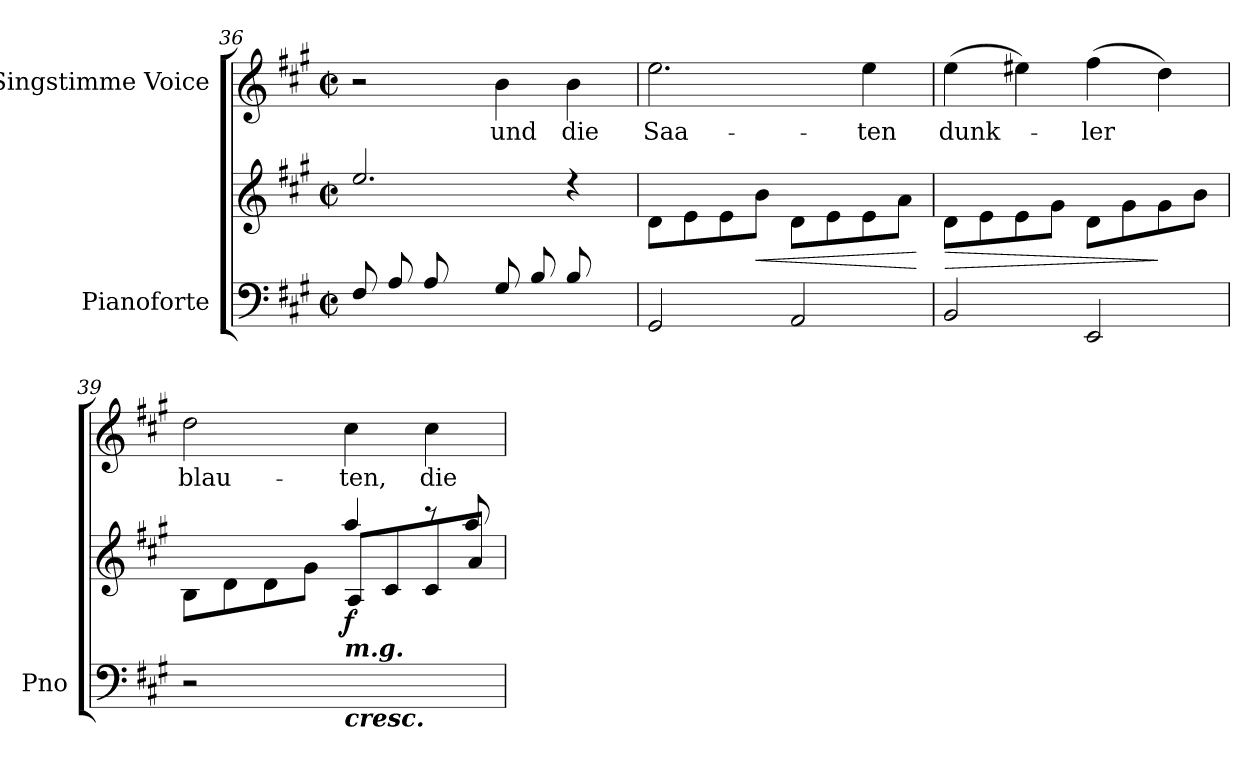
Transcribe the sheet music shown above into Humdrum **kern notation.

**kern	**kern	**dynam	**kern	**text
*part2	*part2	*part2	*part1	*part1
*staff3	*staff2	*staff2/3	*staff1	*staff1
*I"Pianoforte	*	*	*I"Singstimme Voice	*
*I'Pno	*	*	*	*
*clefF4	*clefG2	*	*clefG2	*
*k[f#c#g#]	*k[f#c#g#]	*	*k[f#c#g#]	*
*M2/2	*M2/2	*	*M2/2	*
*met(c|)	*met(c|)	*	*met(c|)	*
=36	=36	=36	=36	=36
*	*^	*	*	*
8F#/L	2.ee/	4.ryy	.	2r	.
8A/	.	.	.	.	.
8A/	.	.	.	.	.
8ryy	.	8e\J	.	.	.
!	!	!	!	!	!LO:LY:b
8G#/L	.	4.ryy	.	4b\	und
8B/	.	.	.	.	.
!	!	!	!	!	!LO:LY:b
8B/	4r	.	.	4b\	die
8ryy	.	8e\J	.	.	.
=37	=37	=37	=37	=37	=37
!	!	!	!	!	!LO:LY:b
*	*v	*v	*	*	*
2GG#/	8d\L	.	2.ee\	Saa-
.	8e\	.	.	.
.	8e\	.	.	.
!	!	!LO:HP:b	!	!
.	8b\J	<	.	.
2AA/	8d\L	.	.	.
.	8e\	.	.	.
!	!	!	!	!LO:LY:b
.	8e\	.	4ee\	-ten
.	8a\J	.	.	.
.	.	[	.	.
!!LO:LB:g=z
=38	=38	=38	=38	=38
!	!	!LO:HP:b	!	!LO:LY:b
2BB/	8d\L	>	(4ee\	dunk-
.	8e\	.	.	.
.	8e\	.	4ee#X\)	.
.	8g#\J	.	.	.
!	!	!	!	!LO:LY:b
2EE/	8d\L	.	(4ff#\	-ler
.	8g#\	.	.	.
.	8g#\	]	4dd\)	.
.	8b\J	.	.	.
!!LO:PB:g=z
=39	=39	=39	=39	=39
*	*^	*	*	*
!	!	!	!	!	!LO:LY:b
2r	8B\L	2ryy	.	2dd\	blau-
.	8d\	.	.	.	.
.	8d\	.	.	.	.
.	8g#\J	.	.	.	.
!	!LO:TX:b:Bi:t=m.g.	!	!	!	!
!LO:TX:b:Bi:t=cresc.	!	!	!	!	!
!	!	!	!LO:DY:b	!	!LO:LY:b
2ryy	4aa/	8A/L	f	4cc#\	-ten,
.	.	8c#/	.	.	.
!	!	!	!	!	!LO:LY:b
.	8r	8c#/	.	4cc#\	die
.	8aa/	8a/J	.	.	.
*	*v	*v	*	*	*
=	=	=	=	=
*-	*-	*-	*-	*-
